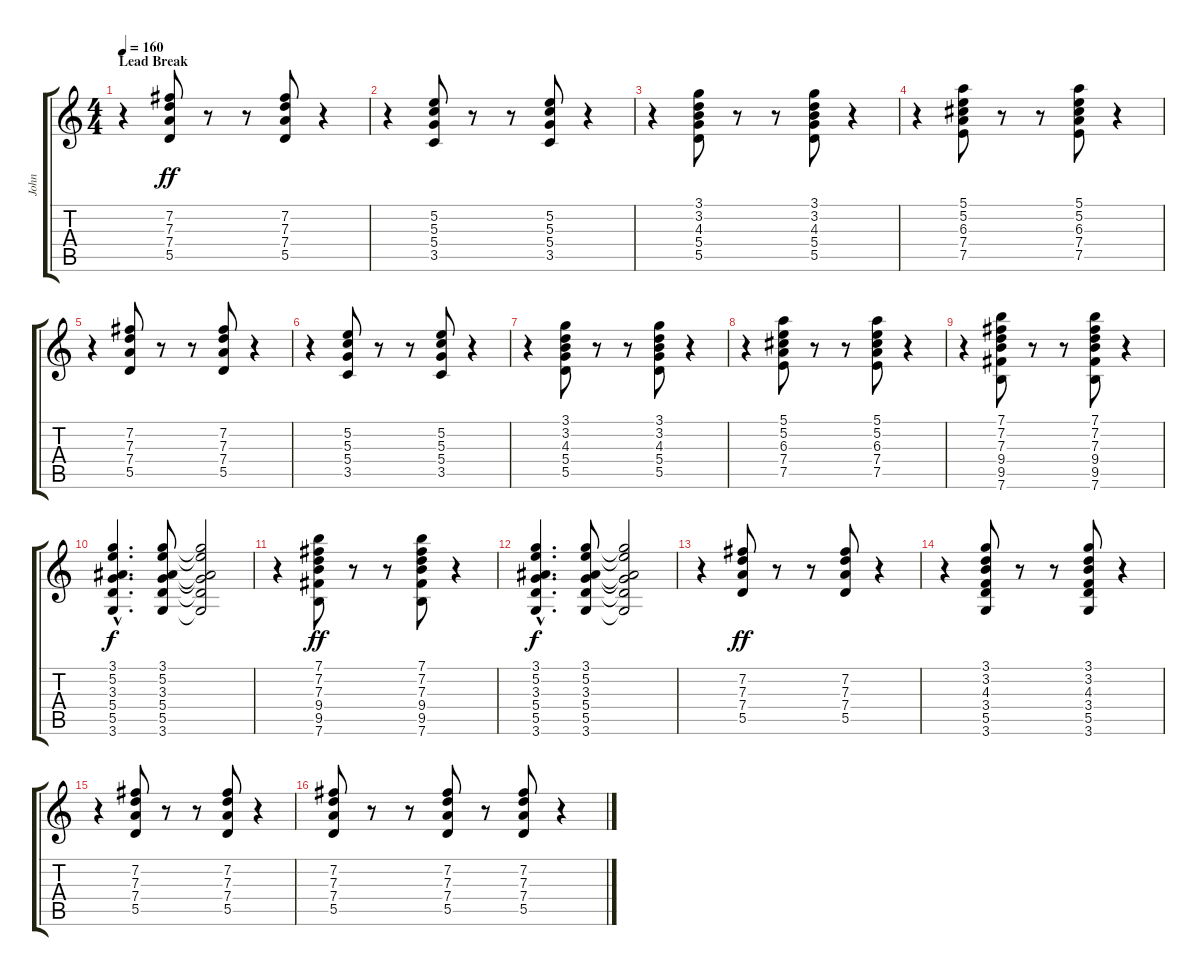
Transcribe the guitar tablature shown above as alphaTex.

\track ("John" "John") {instrument electricguitarclean}
\staff {score tabs}
\tuning (E4 B3 G3 D3 A2 E2) {hide}
\ts (4 4)
\section ("" "Lead Break")
\tempo 160
\clef g2
\ks c
r.4{dy ff} (7.2 7.3 7.4 5.5).8 r.8 r.8 (7.2 7.3 7.4 5.5).8 r.4 |
r.4 (5.2 5.3 5.4 3.5).8 r.8 r.8 (5.2 5.3 5.4 3.5).8 r.4 |
r.4 (3.1 3.2 4.3 5.4 5.5).8 r.8 r.8 (3.1 3.2 4.3 5.4 5.5).8 r.4 |
r.4 (5.1 5.2 6.3 7.4 7.5).8 r.8 r.8 (5.1 5.2 6.3 7.4 7.5).8 r.4 |
r.4 (7.2 7.3 7.4 5.5).8 r.8 r.8 (7.2 7.3 7.4 5.5).8 r.4 |
r.4 (5.2 5.3 5.4 3.5).8 r.8 r.8 (5.2 5.3 5.4 3.5).8 r.4 |
r.4 (3.1 3.2 4.3 5.4 5.5).8 r.8 r.8 (3.1 3.2 4.3 5.4 5.5).8 r.4 |
r.4 (5.1 5.2 6.3 7.4 7.5).8 r.8 r.8 (5.1 5.2 6.3 7.4 7.5).8 r.4 |
r.4 (7.1 7.2 7.3 9.4 9.5 7.6).8 r.8 r.8 (7.1 7.2 7.3 9.4 9.5 7.6).8 r.4 |
(3.1{hac} 5.2{hac} 3.3{hac} 5.4{hac} 5.5{hac} 3.6{hac}).4{d dy f} (3.1 5.2 3.3 5.4 5.5 3.6).8 (3.1{t} 5.2{t} 3.3{t} 5.4{t} 5.5{t} 3.6{t}).2 |
r.4 (7.1 7.2 7.3 9.4 9.5 7.6).8{dy ff} r.8 r.8 (7.1 7.2 7.3 9.4 9.5 7.6).8 r.4 |
(3.1{hac} 5.2{hac} 3.3{hac} 5.4{hac} 5.5{hac} 3.6{hac}).4{d dy f} (3.1 5.2 3.3 5.4 5.5 3.6).8 (3.1{t} 5.2{t} 3.3{t} 5.4{t} 5.5{t} 3.6{t}).2 |
r.4 (7.2 7.3 7.4 5.5).8{dy ff} r.8 r.8 (7.2 7.3 7.4 5.5).8 r.4 |
r.4 (3.1 3.2 4.3 3.4 5.5 3.6).8 r.8 r.8 (3.1 3.2 4.3 3.4 5.5 3.6).8 r.4 |
r.4 (7.2 7.3 7.4 5.5).8 r.8 r.8 (7.2 7.3 7.4 5.5).8 r.4 |
(7.2 7.3 7.4 5.5).8 r.8 r.8 (7.2 7.3 7.4 5.5).8 r.8 (7.2 7.3 7.4 5.5).8 r.4
